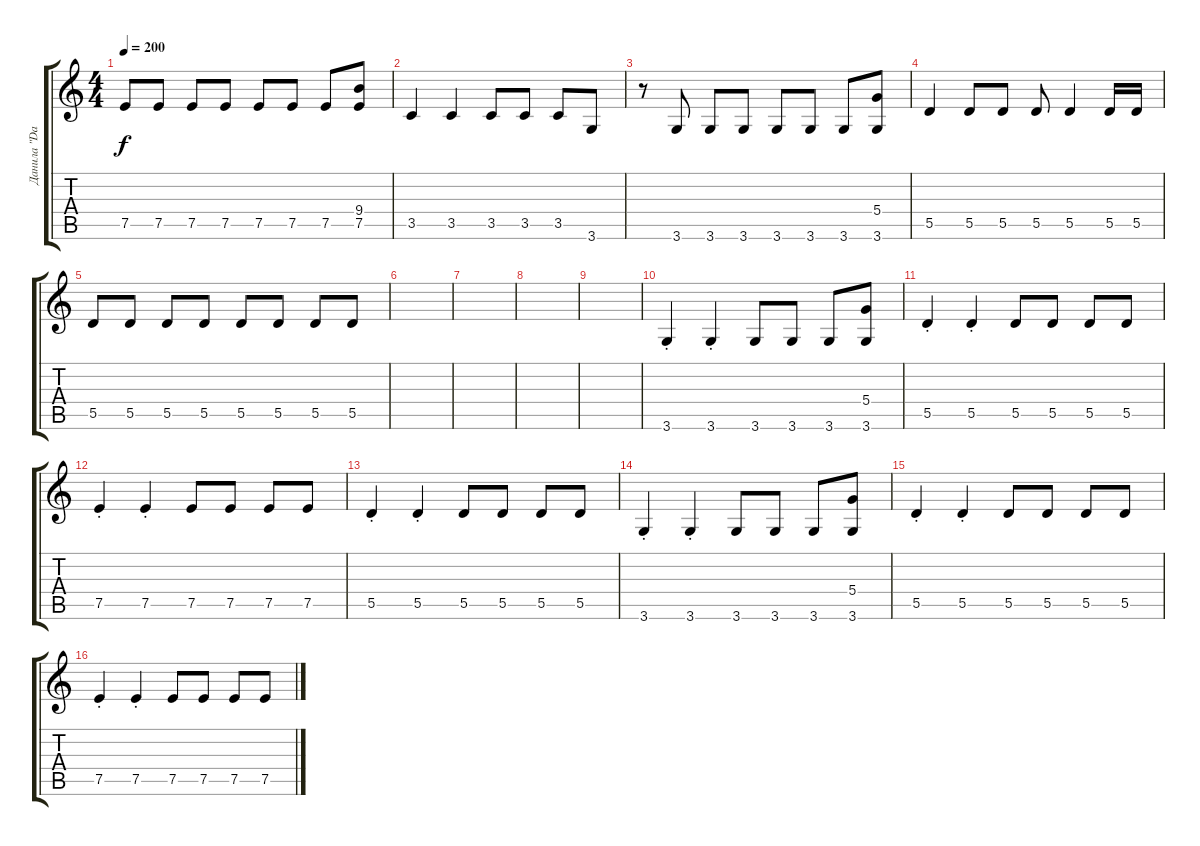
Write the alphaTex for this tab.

\track ("Данила \"Dan\" Косыгин" "Данила \"Da") {instrument electricbassfinger}
\staff {score tabs}
\tuning (E4 B3 G3 D3 A2 E2) {hide}
\ts (4 4)
\tempo 200
\clef g2
\ks c
7.5.8{dy f} 7.5.8 7.5.8 7.5.8 7.5.8 7.5.8 7.5.8 (9.4 7.5).8 |
3.5.4 3.5.4 3.5.8 3.5.8 3.5.8 3.6.8 |
r.8 3.6.8 3.6.8 3.6.8 3.6.8 3.6.8 3.6.8 (5.4 3.6).8 |
5.5.4 5.5.8 5.5.8 5.5.8 5.5.4 5.5.16 5.5.16 |
5.5.8 5.5.8 5.5.8 5.5.8 5.5.8 5.5.8 5.5.8 5.5.8 |
|
|
|
|
3.6{st}.4 3.6{st}.4 3.6.8 3.6.8 3.6.8 (5.4 3.6).8 |
5.5{st}.4 5.5{st}.4 5.5.8 5.5.8 5.5.8 5.5.8 |
7.5{st}.4 7.5{st}.4 7.5.8 7.5.8 7.5.8 7.5.8 |
5.5{st}.4 5.5{st}.4 5.5.8 5.5.8 5.5.8 5.5.8 |
3.6{st}.4 3.6{st}.4 3.6.8 3.6.8 3.6.8 (5.4 3.6).8 |
5.5{st}.4 5.5{st}.4 5.5.8 5.5.8 5.5.8 5.5.8 |
7.5{st}.4 7.5{st}.4 7.5.8 7.5.8 7.5.8 7.5.8
